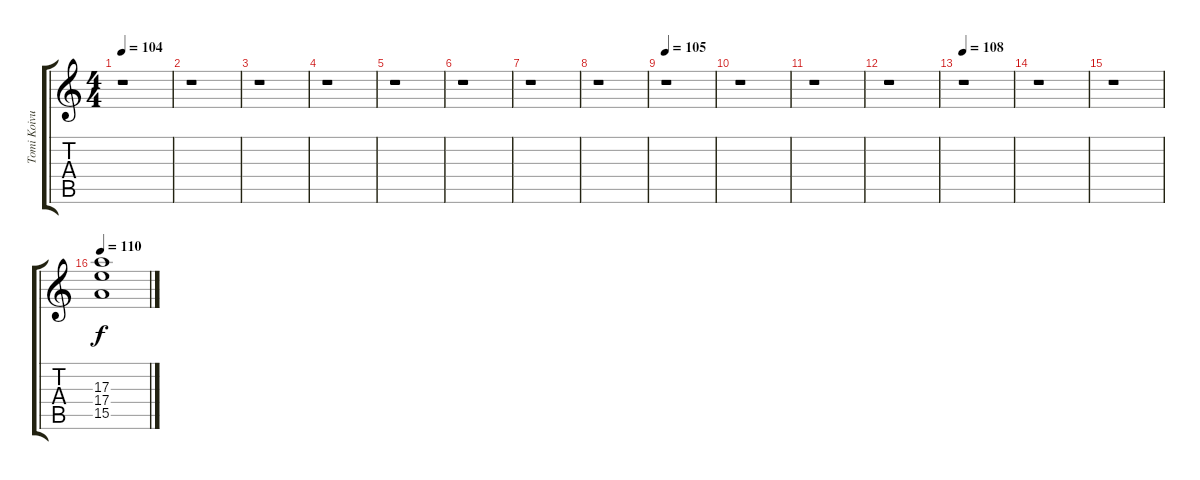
\track ("Tomi Koivusaari" "Tomi Koivu") {instrument distortionguitar}
\staff {score tabs}
\tuning (Db4 Ab3 E3 B2 Gb2 Db2) {hide}
\ts (4 4)
\tempo 104
\clef g2
\ks c
r.1{dy f} |
r.1 |
r.1 |
r.1 |
r.1 |
r.1 |
r.1 |
r.1 |
\tempo 105
r.1 |
r.1 |
r.1 |
r.1 |
\tempo 108
r.1 |
r.1 |
r.1 |
\tempo 110
(17.3{ss} 17.4{ss} 15.5{ss}).1{volume 14}
